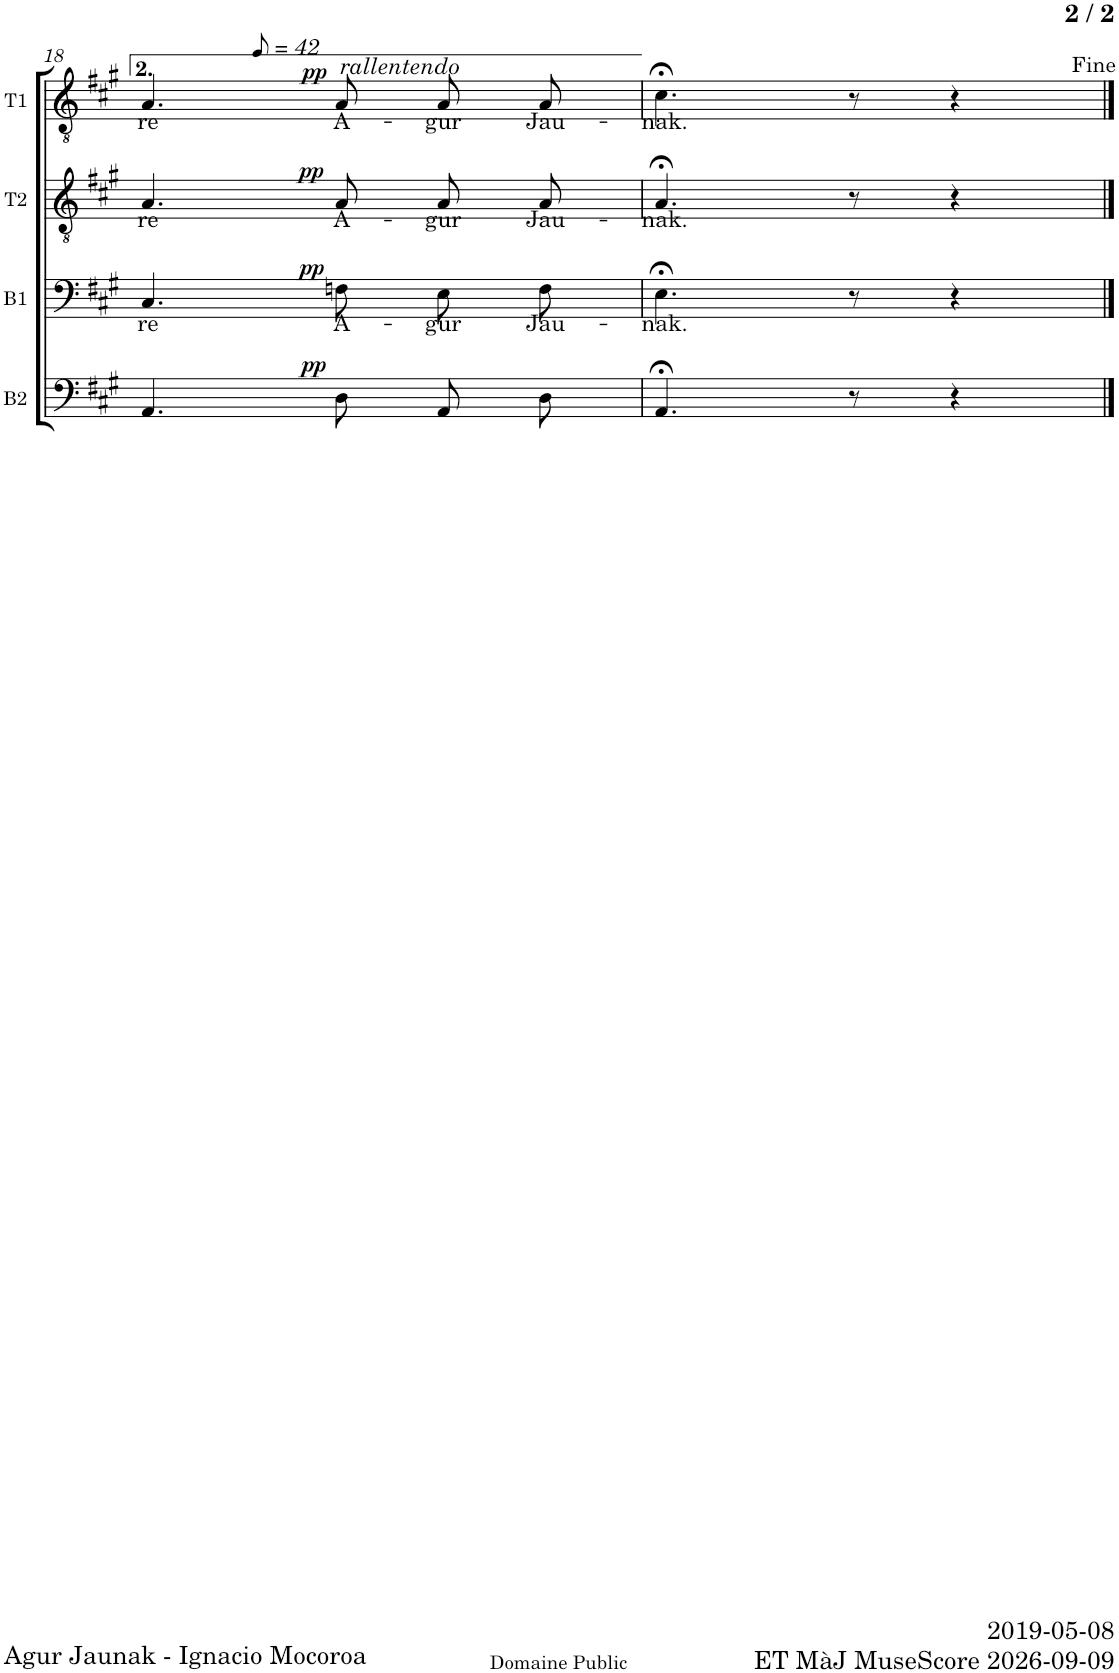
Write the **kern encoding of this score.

**kern	**dynam	**kern	**text	**dynam	**kern	**text	**dynam	**kern	**text	**dynam
*part4	*part4	*part3	*part3	*part3	*part2	*part2	*part2	*part1	*part1	*part1
*staff4	*staff4	*staff3	*staff3	*staff3	*staff2	*staff2	*staff2	*staff1	*staff1	*staff1
*I"Basse	*	*I"Baryton	*	*	*I"Ténor 2	*	*	*I"Ténor 1	*	*
*I'B2	*	*I'B1	*	*	*I'T2	*	*	*I'T1	*	*
!!LO:PB:g=z
*clefF4	*	*clefF4	*	*	*clefGv2	*	*	*clefGv2	*	*
*k[f#c#g#]	*	*k[f#c#g#]	*	*	*k[f#c#g#]	*	*	*k[f#c#g#]	*	*
*M3/4	*	*M3/4	*	*	*M3/4	*	*	*M3/4	*	*
=18	=18	=18	=18	=18	=18	=18	=18	=18	=18	=18
!	!	!	!LO:LY:b	!	!	!LO:LY:b	!	!	!LO:LY:b	!
4.AA/	.	4.C#/	-re	.	4.A/	-re	.	4.A/	-re	.
*	*	*	*	*	*	*	*	*MM21	*	*
!	!	!	!	!	!	!	!	!LO:TX:a:i:t=rallentendo	!	!
!	!LO:DY:a	!	!LO:LY:b	!LO:DY:a	!	!LO:LY:b	!LO:DY:a	!	!LO:LY:b	!LO:DY:a
8D\	pp	8Fn\	A-	pp	8A/	A-	pp	8A/	A-	pp
!	!	!	!LO:LY:b	!	!	!LO:LY:b	!	!	!LO:LY:b	!
8AA/L	.	8E\L	-gur	.	8A/L	-gur	.	8A/L	-gur	.
!	!	!	!LO:LY:b	!	!	!LO:LY:b	!	!	!LO:LY:b	!
8D/J	.	8F\J	Jau-	.	8A/J	Jau-	.	8A/J	Jau-	.
=19	=19	=19	=19	=19	=19	=19	=19	=19	=19	=19
!	!	!	!LO:LY:b	!	!	!LO:LY:b	!	!	!LO:LY:b	!
4.AA;</	.	4.E;<\	-nak.	.	4.A;</	-nak.	.	4.c#;<\	-nak.	.
8r	.	8r	.	.	8r	.	.	8r	.	.
4r	.	4r	.	.	4r	.	.	4r	.	.
==	==	==	==	==	==	==	==	==	==	==
*-	*-	*-	*-	*-	*-	*-	*-	*-	*-	*-
